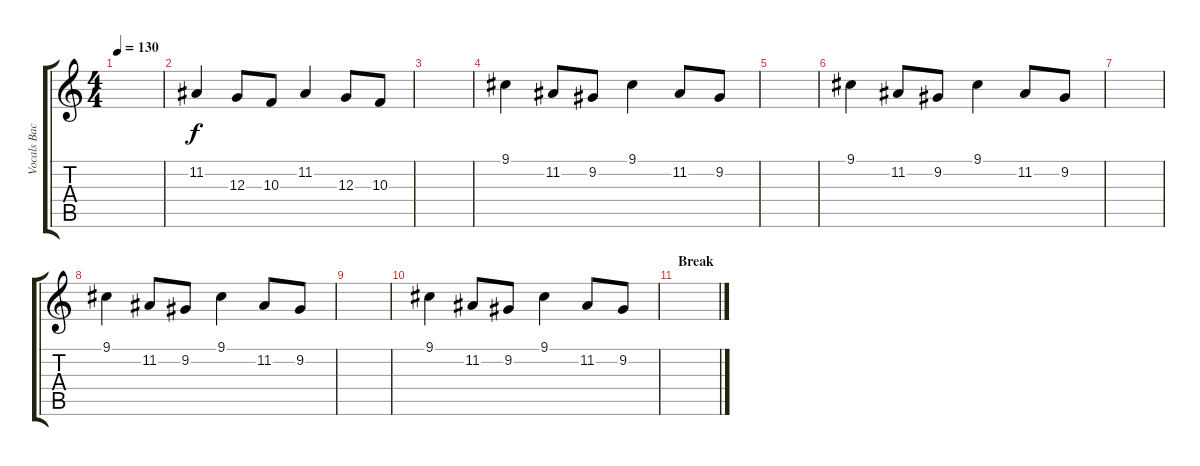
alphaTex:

\track ("Vocals Backup" "Vocals Bac") {instrument lead6voice}
\staff {score tabs}
\tuning (E4 B3 G3 D3 A2 E2) {hide}
\ts (4 4)
\tempo 130
\clef g2
\ks c
|
11.2.4 12.3.8 10.3.8 11.2.4 12.3.8 10.3.8 |
|
9.1.4 11.2.8 9.2.8 9.1.4 11.2.8 9.2.8 |
|
9.1.4 11.2.8 9.2.8 9.1.4 11.2.8 9.2.8 |
|
9.1.4 11.2.8 9.2.8 9.1.4 11.2.8 9.2.8 |
|
9.1.4 11.2.8 9.2.8 9.1.4 11.2.8 9.2.8 |
\section ("" "Break")
